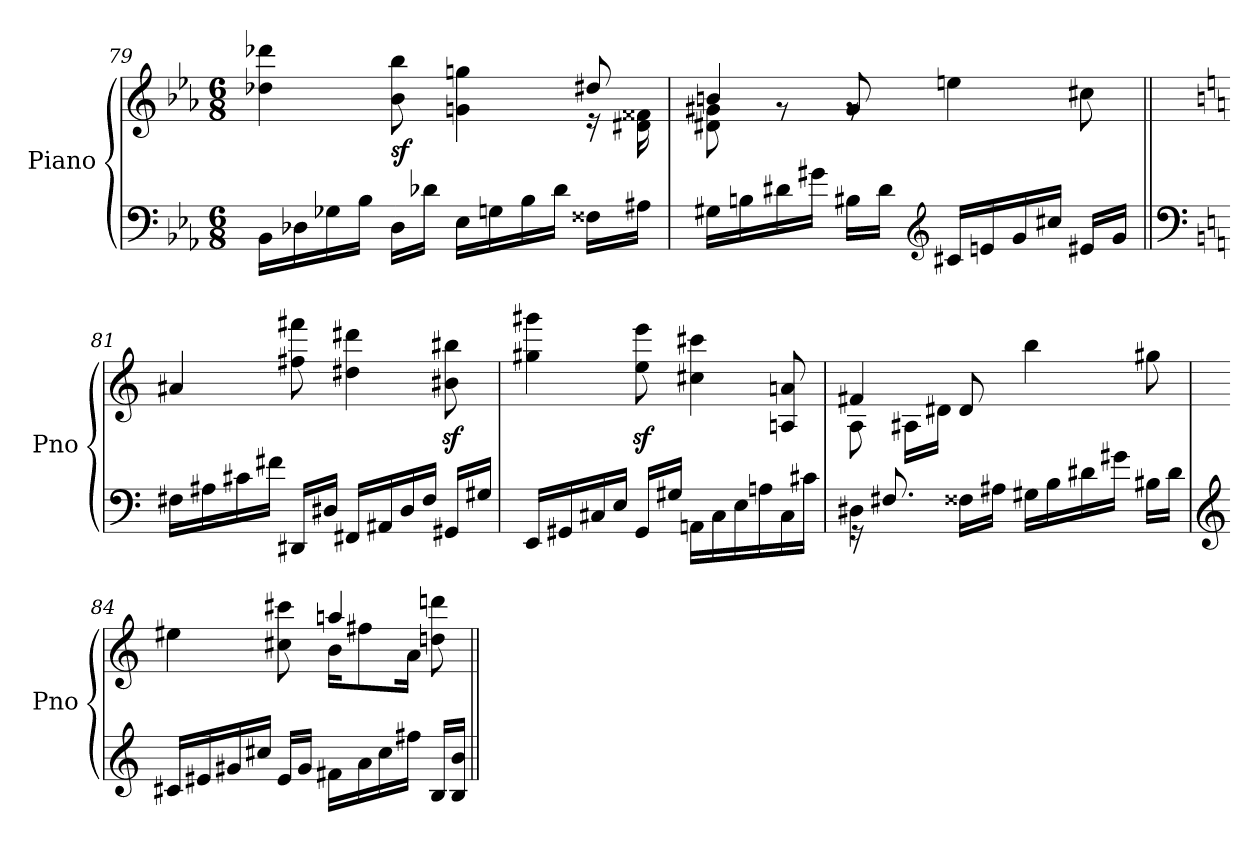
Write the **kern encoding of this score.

**kern	**kern	**dynam
*part1	*part1	*part1
*staff2	*staff1	*staff1/2
*I"Piano	*	*
*I'Pno	*	*
*clefF4	*clefG2	*
*k[b-e-a-]	*k[b-e-a-]	*
*M6/8	*M6/8	*
=79	=79	=79
*	*^	*
16BB-\LL	4dd-X\ 4ddd-X\	8ryy	.
16D-X\	.	.	.
*	*v	*v	*
16G-X\	.	.
16B-\JJ	.	.
!	!	!LO:DY:b
16D-\LL	8b-\ 8bb-\	sf
16d-X\JJ	.	.
16E-\LL	4gn\ 4ggn\	.
16Gn\	.	.
16B-\	.	.
16d-\JJ	.	.
*	*^	*
!	!	!	!LO:DY:b
!	!	!	!LO:DY:n=1:b
16F##X\LL	8dd#X/	16r	other-dynamics other-dynamics
16A#X\JJ	.	16d#X\ 16f##X\	.
!!LO:LB:g=z	!!
=80	=80	=80	=80
16G#X\LL	4bn/	8d#X\ 8g#X\	.
16Bn\	.	.	.
16d#X\	.	8rg	.
16g#X\JJ	.	.	.
16B#X\LL	8g#/	8rg	.
16d#\JJ	.	.	.
*clefG2	*	*	*
16c#X/LL	4een\	4.ryy	.
16en/	.	.	.
16g#/	.	.	.
16cc#X/JJ	.	.	.
16e#X/LL	8cc#X\	.	.
16g#/JJ	.	.	.
*	*v	*v	*
!!LO:LB:g=z
=81||	=81||	=81||
*clefF4	*	*
*k[]	*k[]	*
16F#X\LL	4a#X/	.
16A#X\	.	.
16c#X\	.	.
16f#X\JJ	.	.
!	!	!LO:DY:b
!	!	!LO:DY:n=1:b
16DD#X/LL	8ff#X\ 8fff#X\	f other-dynamics
16D#X/JJ	.	.
16FF#X/LL	4dd#X\ 4ddd#X\	.
16AA#X/	.	.
16D#/	.	.
16F#/JJ	.	.
16GG#X/LL	8b#X\z< 8bb#X\z<	.
16G#X/JJ	.	.
=82	=82	=82
16EE/LL	4gg#X\ 4ggg#X\	.
16GG#X/	.	.
16C#X/	.	.
16E/JJ	.	.
16GG#/LL	8ee\z< 8eee\z<	.
16G#X/JJ	.	.
16AAn\LL	4cc#X\ 4ccc#X\	.
16C#\	.	.
16E\	.	.
16An\	.	.
!	!	!LO:DY:b
16C#\	8An/ 8an/	other-dynamics
16c#X\JJ	.	.
!!LO:LB:g=z
=83	=83	=83
*^	*^	*
4D#X\	16r	4f#X/	8A\	.
.	8.F#X/	.	.	.
.	.	.	16A#X\LL	.
.	.	.	16d#X\JJ	.
16F##X\LL	2ryy	8d#/	2ryy	.
16A#X\JJ	.	.	.	.
16G#X\LL	.	4bb\	.	.
16B\	.	.	.	.
16d#X\	.	.	.	.
16g#X\JJ	.	.	.	.
16B#X\LL	.	8gg#X\	.	.
16d#\JJ	.	.	.	.
*v	*v	*	*	*
!!LO:PB:g=z	!!
=84	=84	=84	=84
*clefG2	*	*	*
16c#X/LL	4ee#X\	4.ryy	.
16e#X/	.	.	.
16g#X/	.	.	.
16cc#X/JJ	.	.	.
16e#/LL	8cc#X\ 8ccc#X\	.	.
16g#/JJ	.	.	.
16f#X\LL	4aan/	16b\KL	.
16a\	.	8ff#X\	.
16cc#\	.	.	.
16ff#X\JJ	.	16a\Jk	.
16B/LL	8ddn\ 8dddn\	8ryy	.
16B/ 16b/JJ	.	.	.
*	*v	*v	*
=||	=||	=||
*-	*-	*-
